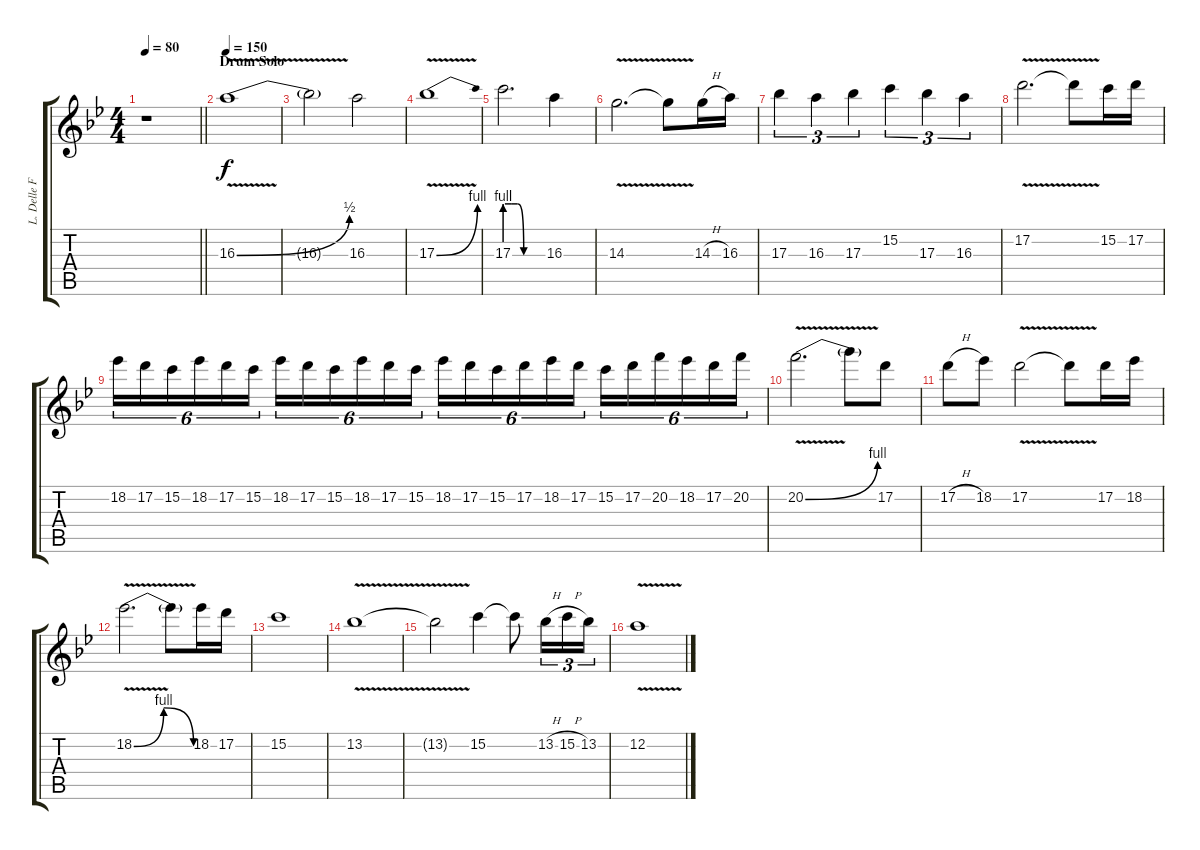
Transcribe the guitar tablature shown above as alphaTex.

\track ("L. Delle Fave (Guitar Lead)" "L. Delle F") {instrument overdrivenguitar}
\staff {score tabs}
\tuning (D4 A3 F3 C3 G2 D2) {hide}
\ts (4 4)
\tempo 80
\clef g2
\barLineRight lightlight
\ks gminor
r.1{dy f} |
\section ("" "Drum Solo")
\tempo 150
16.3{be (bend 0 0 60 2) v}.1{volume 12} |
16.3{t}.2 16.3.2 |
17.3{be (bend 0 0 60 4) v}.1 |
17.3{be (custom 0 4 10 4 20 4 30 0 60 0)}.2{d} 16.3.4 |
14.3{v}.2{d} 14.3{t}.8 14.3{h}.16 16.3.16 |
17.3.4{tu (3 2)} 16.3.4{tu (3 2)} 17.3.4{tu (3 2)} 15.2.4{tu (3 2)} 17.3.4{tu (3 2)} 16.3.4{tu (3 2)} |
17.2{v}.2{d} 17.2{t}.8 15.2.16 17.2.16 |
18.2.16{tu (6 4)} 17.2.16{tu (6 4)} 15.2.16{tu (6 4)} 18.2.16{tu (6 4)} 17.2.16{tu (6 4)} 15.2.16{tu (6 4)} 18.2.16{tu (6 4)} 17.2.16{tu (6 4)} 15.2.16{tu (6 4)} 18.2.16{tu (6 4)} 17.2.16{tu (6 4)} 15.2.16{tu (6 4)} 18.2.16{tu (6 4)} 17.2.16{tu (6 4)} 15.2.16{tu (6 4)} 17.2.16{tu (6 4)} 18.2.16{tu (6 4)} 17.2.16{tu (6 4)} 15.2.16{tu (6 4)} 17.2.16{tu (6 4)} 20.2.16{tu (6 4)} 18.2.16{tu (6 4)} 17.2.16{tu (6 4)} 20.2.16{tu (6 4)} |
20.2{be (bend 0 0 60 4) v}.2{d} 20.2{t}.8 17.2.8 |
17.2{h}.8 18.2.8 17.2{v}.2 17.2{t}.8 17.2.16 18.2.16 |
18.2{be (bendrelease 0 0 6 4 51 4 60 0) v}.2{d} 18.2{t}.8 18.2.16 17.2.16 |
15.2.1 |
13.2{v}.1 |
13.2{t}.2 15.2.4 15.2{t}.8 13.2{h}.16{tu (3 2)} 15.2{h}.16{tu (3 2)} 13.2.16{tu (3 2)} |
12.2{v}.1
